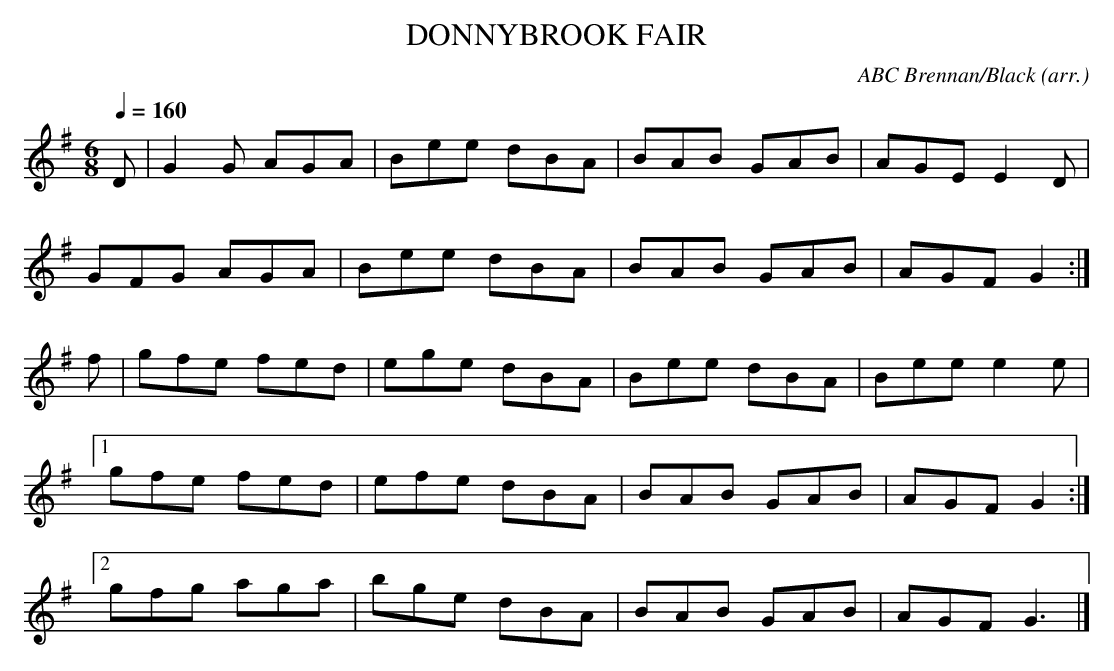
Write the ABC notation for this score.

X:1
T:DONNYBROOK FAIR
C:ABC Brennan/Black (arr.)
M:6/8
Q:1/4=160
L:1/8
K:G
D|G2G AGA|Bee dBA|BAB GAB|AGEE2D|
GFG AGA|Bee dBA|BAB GAB|AGF G2:|
f|gfe fed|ege dBA|Bee dBA|Bee e2e|
[1 gfe fed|efe dBA|BAB GAB|AGF G2:|
[2 gfg aga|bge dBA|BAB GAB|AGF G3|]
